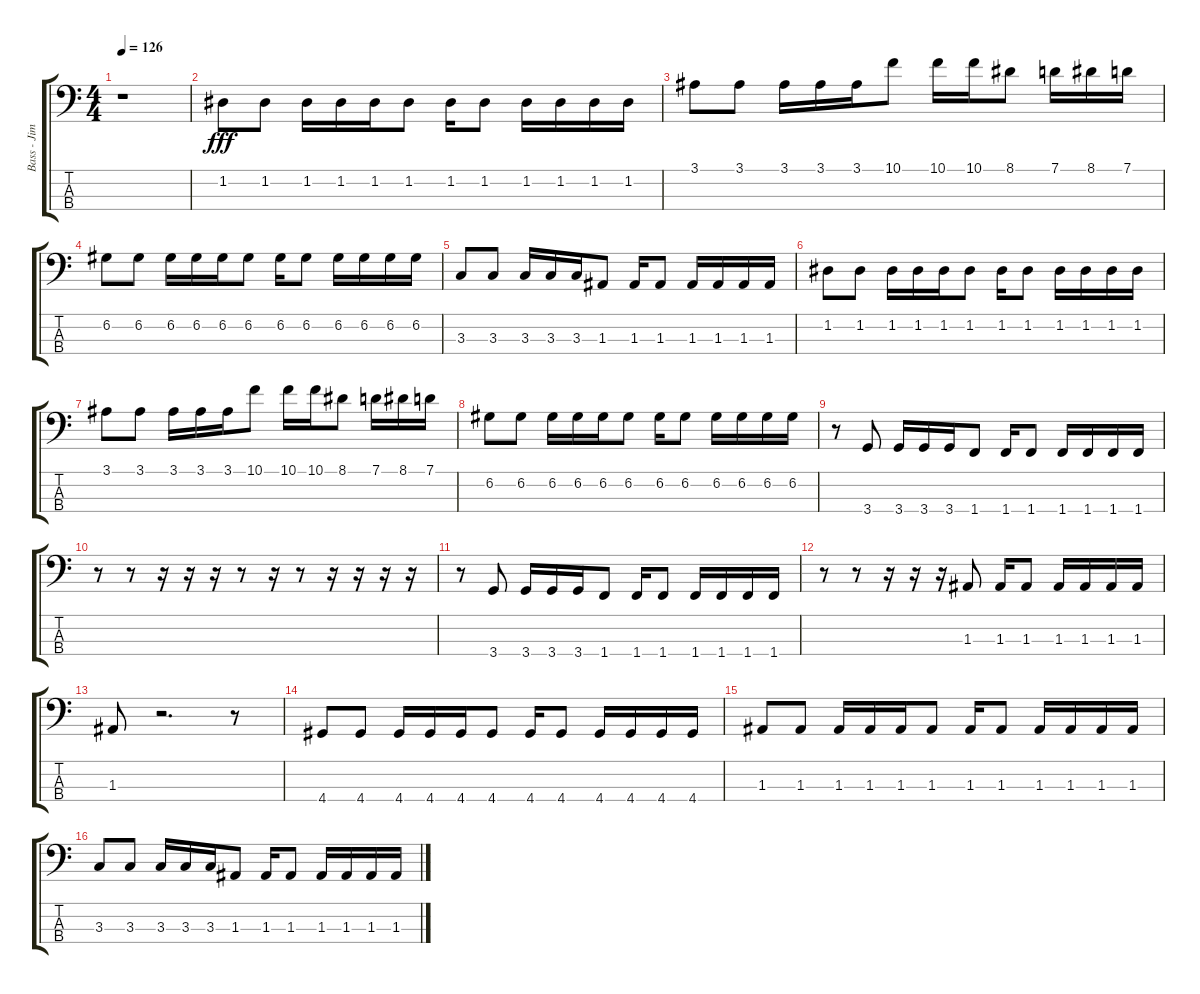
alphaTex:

\track ("Bass - Jim" "Bass - Jim") {instrument electricbassfinger}
\staff {score tabs}
\tuning (G2 D2 A1 E1) {hide}
\ts (4 4)
\tempo 126
\clef f4
\ks c
r.1{dy fff instrument electricbassfinger} |
1.2.8 1.2.8 1.2.16 1.2.16 1.2.16 1.2.8 1.2.16 1.2.8 1.2.16 1.2.16 1.2.16 1.2.16 |
3.1.8 3.1.8 3.1.16 3.1.16 3.1.16 10.1.8 10.1.16 10.1.16 8.1.8 7.1.16 8.1.16 7.1.16 |
6.2.8 6.2.8 6.2.16 6.2.16 6.2.16 6.2.8 6.2.16 6.2.8 6.2.16 6.2.16 6.2.16 6.2.16 |
3.3.8 3.3.8 3.3.16 3.3.16 3.3.16 1.3.8 1.3.16 1.3.8 1.3.16 1.3.16 1.3.16 1.3.16 |
1.2.8 1.2.8 1.2.16 1.2.16 1.2.16 1.2.8 1.2.16 1.2.8 1.2.16 1.2.16 1.2.16 1.2.16 |
3.1.8 3.1.8 3.1.16 3.1.16 3.1.16 10.1.8 10.1.16 10.1.16 8.1.8 7.1.16 8.1.16 7.1.16 |
6.2.8 6.2.8 6.2.16 6.2.16 6.2.16 6.2.8 6.2.16 6.2.8 6.2.16 6.2.16 6.2.16 6.2.16 |
r.8 3.4.8 3.4.16 3.4.16 3.4.16 1.4.8 1.4.16 1.4.8 1.4.16 1.4.16 1.4.16 1.4.16 |
r.8 r.8 r.16 r.16 r.16 r.8 r.16 r.8 r.16 r.16 r.16 r.16 |
r.8 3.4.8 3.4.16 3.4.16 3.4.16 1.4.8 1.4.16 1.4.8 1.4.16 1.4.16 1.4.16 1.4.16 |
r.8 r.8 r.16 r.16 r.16 1.3.8 1.3.16 1.3.8 1.3.16 1.3.16 1.3.16 1.3.16 |
1.3.8 r.2{d} r.8 |
4.4.8 4.4.8 4.4.16 4.4.16 4.4.16 4.4.8 4.4.16 4.4.8 4.4.16 4.4.16 4.4.16 4.4.16 |
1.3.8 1.3.8 1.3.16 1.3.16 1.3.16 1.3.8 1.3.16 1.3.8 1.3.16 1.3.16 1.3.16 1.3.16 |
3.3.8 3.3.8 3.3.16 3.3.16 3.3.16 1.3.8 1.3.16 1.3.8 1.3.16 1.3.16 1.3.16 1.3.16
